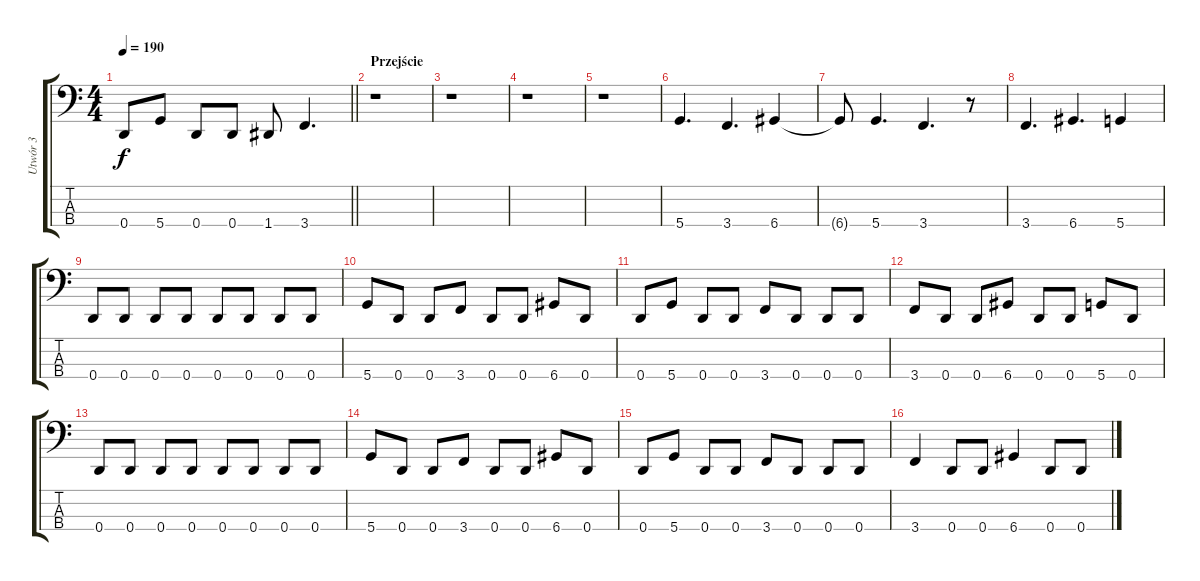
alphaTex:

\track ("Utwór 3" "Utwór 3") {instrument electricbassfinger}
\staff {score tabs}
\tuning (F2 C2 G1 D1) {hide}
\ts (4 4)
\tempo 190
\clef f4
\barLineRight lightlight
\ks c
0.4.8{dy f} 5.4.8 0.4.8 0.4.8 1.4.8 3.4.4{d} |
\section ("" "Przejście ")
r.1 |
r.1 |
r.1 |
r.1 |
5.4.4{d} 3.4.4{d} 6.4.4 |
6.4{t}.8 5.4.4{d} 3.4.4{d} r.8 |
3.4.4{d} 6.4.4{d} 5.4.4 |
0.4.8 0.4.8 0.4.8 0.4.8 0.4.8 0.4.8 0.4.8 0.4.8 |
5.4.8 0.4.8 0.4.8 3.4.8 0.4.8 0.4.8 6.4.8 0.4.8 |
0.4.8 5.4.8 0.4.8 0.4.8 3.4.8 0.4.8 0.4.8 0.4.8 |
3.4.8 0.4.8 0.4.8 6.4.8 0.4.8 0.4.8 5.4.8 0.4.8 |
0.4.8 0.4.8 0.4.8 0.4.8 0.4.8 0.4.8 0.4.8 0.4.8 |
5.4.8 0.4.8 0.4.8 3.4.8 0.4.8 0.4.8 6.4.8 0.4.8 |
0.4.8 5.4.8 0.4.8 0.4.8 3.4.8 0.4.8 0.4.8 0.4.8 |
3.4.4 0.4.8 0.4.8 6.4.4 0.4.8 0.4.8
